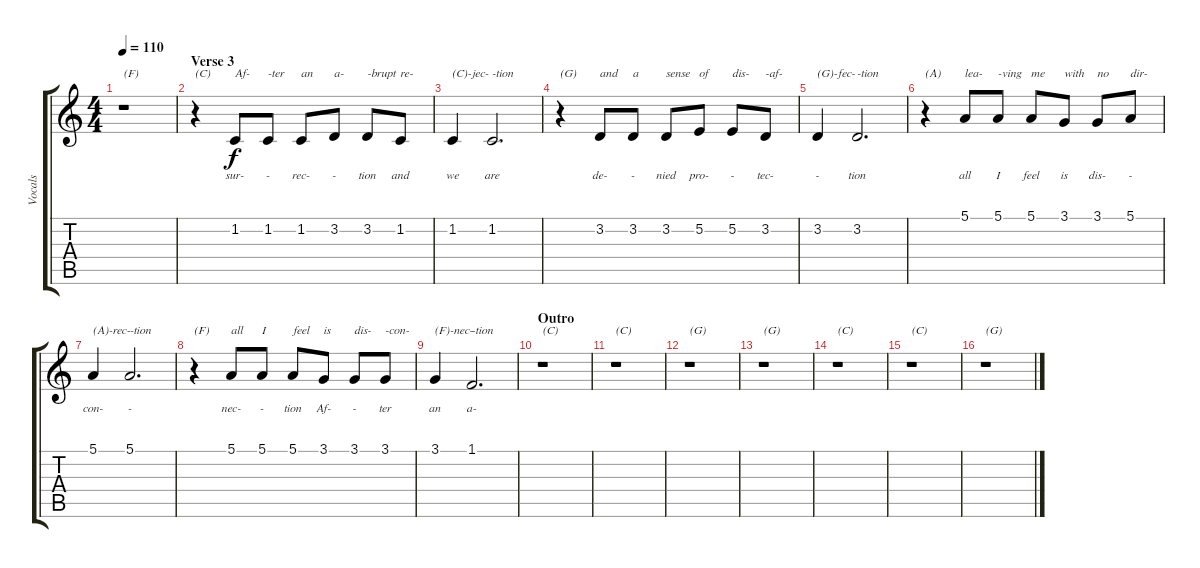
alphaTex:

\track ("Vocals" "Vocals") {instrument lead6voice}
\staff {score tabs}
\tuning (E4 B3 G3 D3 A2 E2) {hide}
\ts (4 4)
\tempo 110
\clef g2
\ks c
r.1{txt "(F)" dy f} |
\section ("" "Verse 3")
r.4{txt "(C)"} 1.2.8{txt "Af-" lyrics (0 "sur-") lyrics (1 "") lyrics (2 "") lyrics (3 "") lyrics (4 "")} 1.2.8{txt "-ter" lyrics (0 "-") lyrics (1 "") lyrics (2 "") lyrics (3 "") lyrics (4 "")} 1.2.8{txt "an" lyrics (0 "rec-") lyrics (1 "") lyrics (2 "") lyrics (3 "") lyrics (4 "")} 3.2.8{txt "a-" lyrics (0 "-") lyrics (1 "") lyrics (2 "") lyrics (3 "") lyrics (4 "")} 3.2.8{txt "-brupt" lyrics (0 "tion") lyrics (1 "") lyrics (2 "") lyrics (3 "") lyrics (4 "")} 1.2.8{txt "re-" lyrics (0 "and") lyrics (1 "") lyrics (2 "") lyrics (3 "") lyrics (4 "")} |
1.2.4{txt "(C)-jec-" lyrics (0 "we") lyrics (1 "") lyrics (2 "") lyrics (3 "") lyrics (4 "")} 1.2.2{d txt "-tion" lyrics (0 "are") lyrics (1 "") lyrics (2 "") lyrics (3 "") lyrics (4 "")} |
r.4{txt "(G)"} 3.2.8{txt "and" lyrics (0 "de-") lyrics (1 "") lyrics (2 "") lyrics (3 "") lyrics (4 "")} 3.2.8{txt "a" lyrics (0 "-") lyrics (1 "") lyrics (2 "") lyrics (3 "") lyrics (4 "")} 3.2.8{txt "sense" lyrics (0 "nied") lyrics (1 "") lyrics (2 "") lyrics (3 "") lyrics (4 "")} 5.2.8{txt "of" lyrics (0 "pro-") lyrics (1 "") lyrics (2 "") lyrics (3 "") lyrics (4 "")} 5.2.8{txt "dis-" lyrics (0 "-") lyrics (1 "") lyrics (2 "") lyrics (3 "") lyrics (4 "")} 3.2.8{txt "-af-" lyrics (0 "tec-") lyrics (1 "") lyrics (2 "") lyrics (3 "") lyrics (4 "")} |
3.2.4{txt "(G)-fec-" lyrics (0 "-") lyrics (1 "") lyrics (2 "") lyrics (3 "") lyrics (4 "")} 3.2.2{d txt "-tion" lyrics (0 "tion") lyrics (1 "") lyrics (2 "") lyrics (3 "") lyrics (4 "")} |
r.4{txt "(A)"} 5.1.8{txt "lea-" lyrics (0 "all") lyrics (1 "") lyrics (2 "") lyrics (3 "") lyrics (4 "")} 5.1.8{txt "-ving" lyrics (0 "I") lyrics (1 "") lyrics (2 "") lyrics (3 "") lyrics (4 "")} 5.1.8{txt "me" lyrics (0 "feel") lyrics (1 "") lyrics (2 "") lyrics (3 "") lyrics (4 "")} 3.1.8{txt "with" lyrics (0 "is") lyrics (1 "") lyrics (2 "") lyrics (3 "") lyrics (4 "")} 3.1.8{txt "no" lyrics (0 "dis-") lyrics (1 "") lyrics (2 "") lyrics (3 "") lyrics (4 "")} 5.1.8{txt "dir-" lyrics (0 "-") lyrics (1 "") lyrics (2 "") lyrics (3 "") lyrics (4 "")} |
5.1.4{txt "(A)-rec-" lyrics (0 "con-") lyrics (1 "") lyrics (2 "") lyrics (3 "") lyrics (4 "")} 5.1.2{d txt "-tion" lyrics (0 "-") lyrics (1 "") lyrics (2 "") lyrics (3 "") lyrics (4 "")} |
r.4{txt "(F)"} 5.1.8{txt "all" lyrics (0 "nec-") lyrics (1 "") lyrics (2 "") lyrics (3 "") lyrics (4 "")} 5.1.8{txt "I" lyrics (0 "-") lyrics (1 "") lyrics (2 "") lyrics (3 "") lyrics (4 "")} 5.1.8{txt "feel" lyrics (0 "tion") lyrics (1 "") lyrics (2 "") lyrics (3 "") lyrics (4 "")} 3.1.8{txt "is" lyrics (0 "Af-") lyrics (1 "") lyrics (2 "") lyrics (3 "") lyrics (4 "")} 3.1.8{txt "dis-" lyrics (0 "-") lyrics (1 "") lyrics (2 "") lyrics (3 "") lyrics (4 "")} 3.1.8{txt "-con-" lyrics (0 "ter") lyrics (1 "") lyrics (2 "") lyrics (3 "") lyrics (4 "")} |
3.1.4{txt "(F)-nec-" lyrics (0 "an") lyrics (1 "") lyrics (2 "") lyrics (3 "") lyrics (4 "")} 1.1.2{d txt "-tion" lyrics (0 "a-") lyrics (1 "") lyrics (2 "") lyrics (3 "") lyrics (4 "")} |
\section ("" "Outro")
r.1{txt "(C)"} |
r.1{txt "(C)"} |
r.1{txt "(G)"} |
r.1{txt "(G)"} |
r.1{txt "(C)"} |
r.1{txt "(C)"} |
r.1{txt "(G)"}
